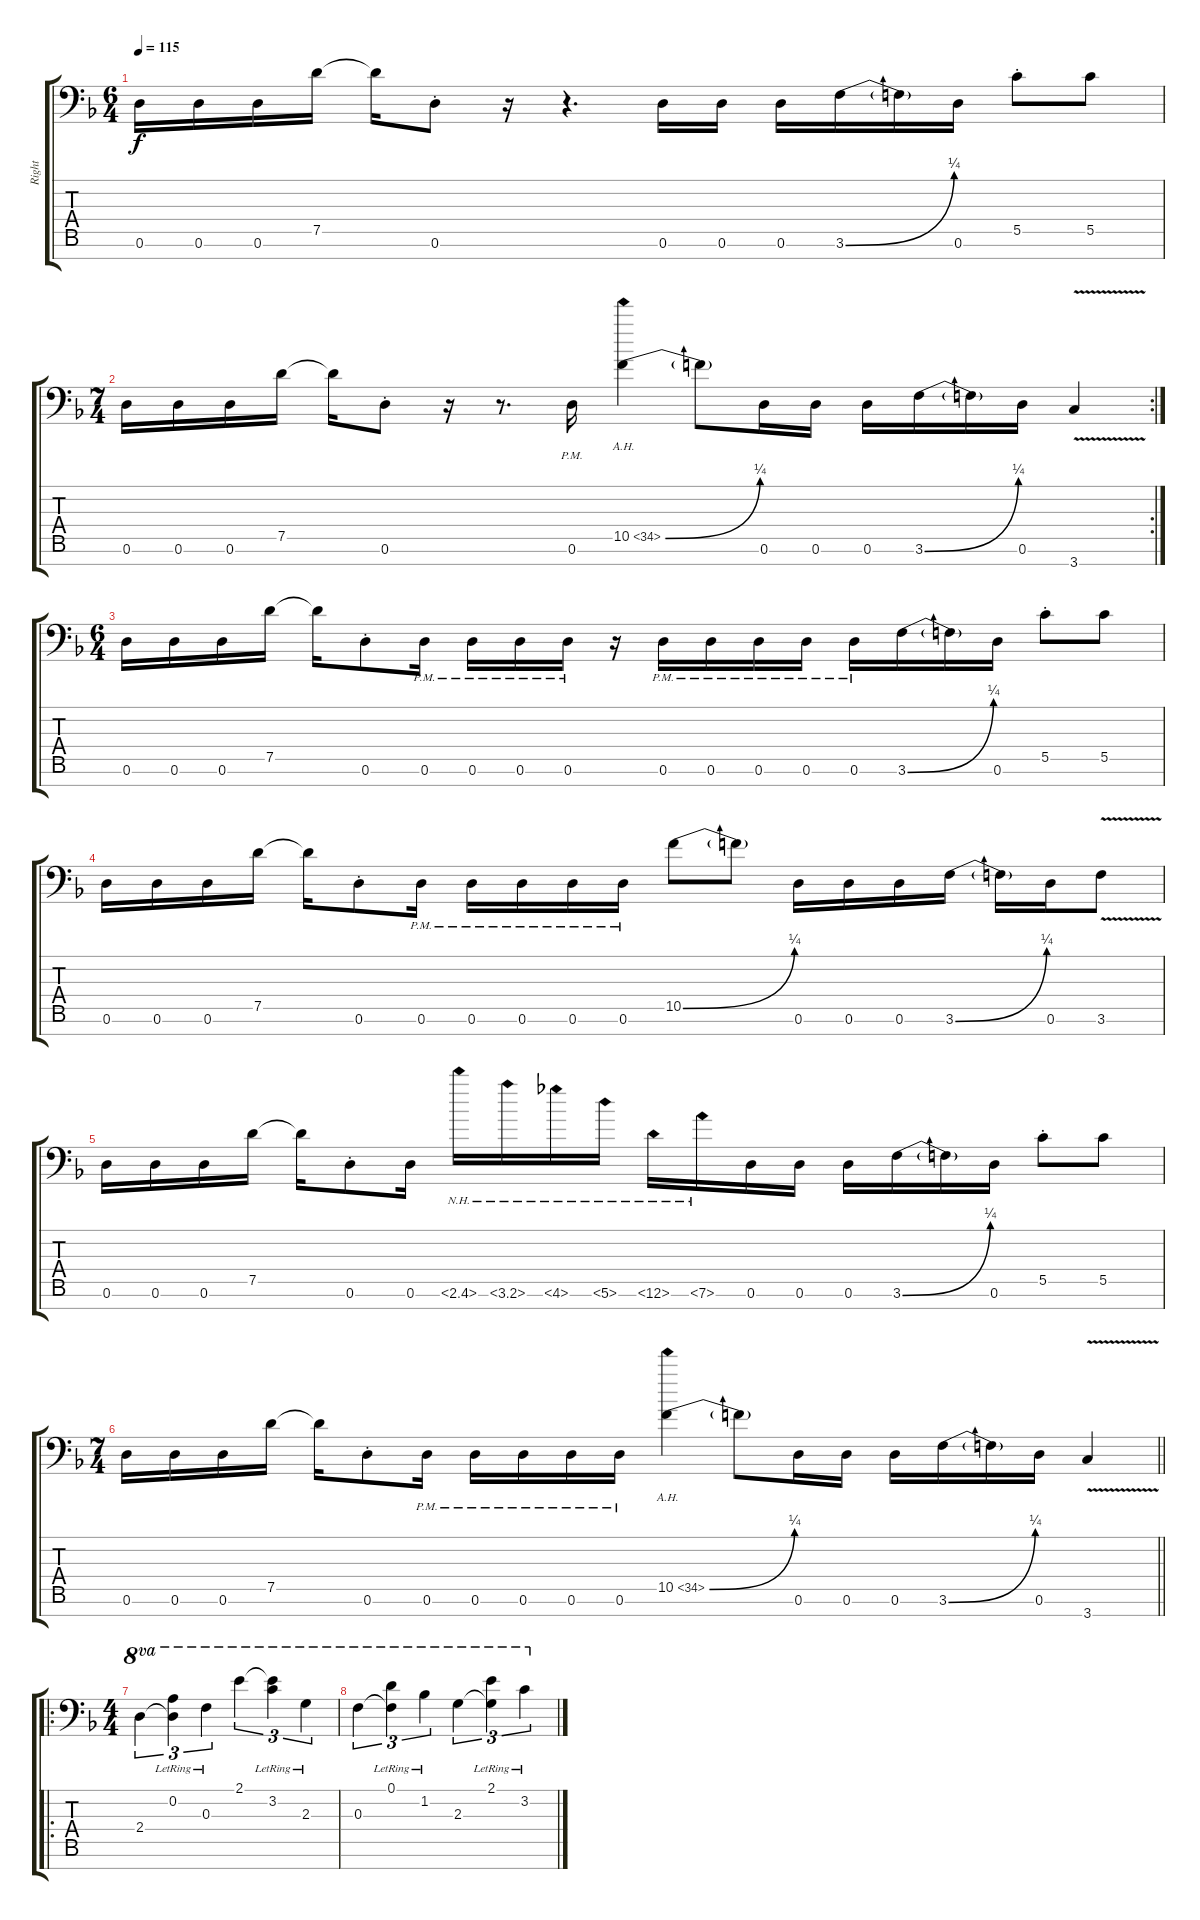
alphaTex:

\track ("Right" "Right") {instrument overdrivenguitar}
\staff {score tabs}
\tuning (D4 A3 F3 C3 G2 D2 A1) {hide}
\ts (6 4)
\tempo 115
\clef f4
\ks f
0.6.16{dy f} 0.6.16 0.6.16 7.5.16 7.5{t}.16 0.6{st}.8 r.16 r.4{d} 0.6.16 0.6.16 0.6.16 3.6{be (bend 0 0 60 1)}.16 3.6{t}.16 0.6.16 5.5{st}.8 5.5.8 |
\rc 2
\ts (7 4)
0.6.16 0.6.16 0.6.16 7.5.16 7.5{t}.16 0.6{st}.8 r.16 r.8{d} 0.6{pm}.16 10.5{be (bend 0 0 60 1) ah 24}.4 10.5{t}.8 0.6.16 0.6.16 0.6.16 3.6{be (bend 0 0 60 1)}.16 3.6{t}.16 0.6.16 3.7{v}.4 |
\ts (6 4)
0.6.16 0.6.16 0.6.16 7.5.16 7.5{t}.16 0.6{st}.8 0.6{pm}.16 0.6{pm}.16 0.6{pm}.16 0.6{pm}.16 r.16 0.6{pm}.16 0.6{pm}.16 0.6{pm}.16 0.6{pm}.16 0.6{pm}.16 3.6{be (bend 0 0 60 1)}.16 3.6{t}.16 0.6.16 5.5{st}.8 5.5.8 |
0.6.16 0.6.16 0.6.16 7.5.16 7.5{t}.16 0.6{st}.8 0.6{pm}.16 0.6{pm}.16 0.6{pm}.16 0.6{pm}.16 0.6{pm}.16 10.5{be (bend 0 0 60 1)}.8 10.5{t}.8 0.6.16 0.6.16 0.6.16 3.6{be (bend 0 0 60 1)}.16 3.6{t}.16 0.6.16 3.6{v}.8 |
0.6.16 0.6.16 0.6.16 7.5.16 7.5{t}.16 0.6{st}.8 0.6.16 2.6{nh}.16 3.6{nh}.16 4.6{nh}.16 5.6{nh}.16 6.6{nh}.16 7.6{nh}.16 0.6.16 0.6.16 0.6.16 3.6{be (bend 0 0 60 1)}.16 3.6{t}.16 0.6.16 5.5{st}.8 5.5.8 |
\ts (7 4)
\barLineRight lightlight
0.6.16 0.6.16 0.6.16 7.5.16 7.5{t}.16 0.6{st}.8 0.6{pm}.16 0.6{pm}.16 0.6{pm}.16 0.6{pm}.16 0.6{pm}.16 10.5{be (bend 0 0 60 1) ah 24}.4 10.5{t}.8 0.6.16 0.6.16 0.6.16 3.6{be (bend 0 0 60 1)}.16 3.6{t}.16 0.6.16 3.7{v}.4 |
\ro
\ts (4 4)
2.4.4{tu (3 2) ot 8va} (0.2{lr} 2.4{t}).4{tu (3 2) ot 8va} 0.3{lr}.4{tu (3 2) ot 8va} 2.1.4{tu (3 2) ot 8va} (2.1{t} 3.2{lr}).4{tu (3 2) ot 8va} 2.3{lr}.4{tu (3 2) ot 8va} |
0.3.4{tu (3 2) ot 8va} (0.1{lr} 0.3{t}).4{tu (3 2) ot 8va} 1.2{lr}.4{tu (3 2) ot 8va} 2.3.4{tu (3 2) ot 8va} (2.1{lr} 2.3{t}).4{tu (3 2) ot 8va} 3.2{lr}.4{tu (3 2) ot 8va}
